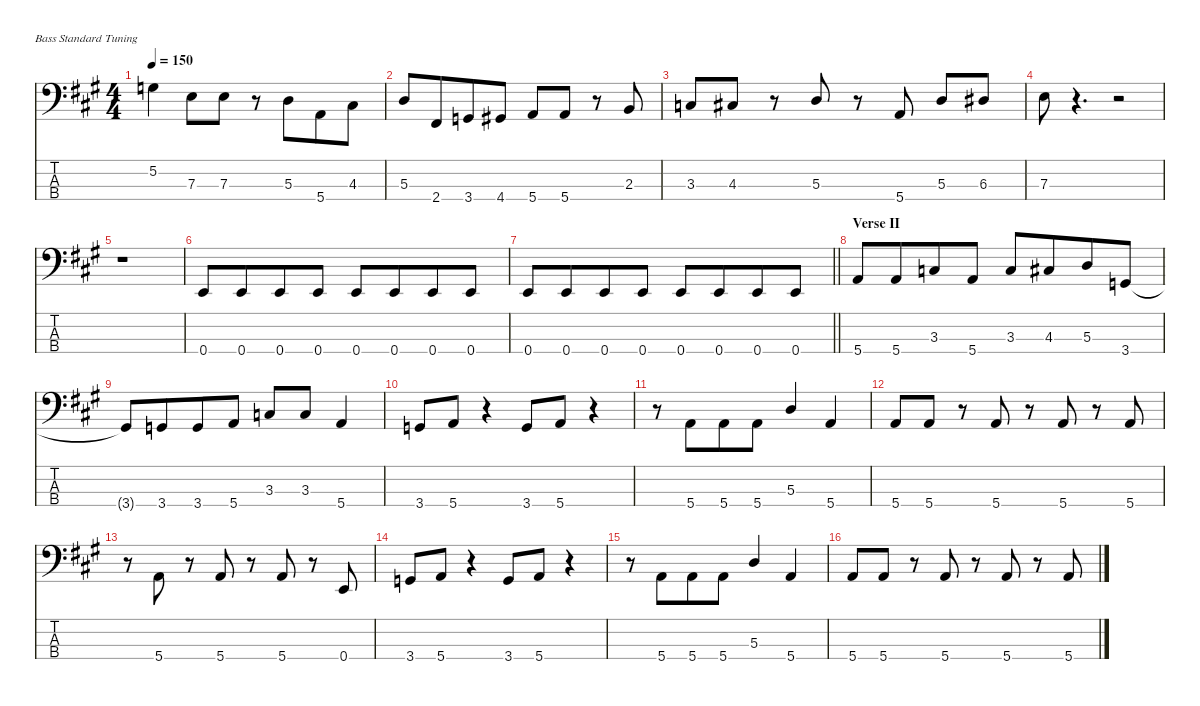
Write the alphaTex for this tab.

\defaultSystemsLayout 4
\hideDynamics
\bracketExtendMode nobrackets
\singleTrackTrackNamePolicy hidden
\multiTrackTrackNamePolicy hidden
\firstSystemTrackNameMode fullname
\firstSystemTrackNameOrientation horizontal
\otherSystemsTrackNameOrientation horizontal
\track ("Bass" "el.bs.") {instrument electricbassfinger}
\staff {score tabs}
\tuning (G2 D2 A1 E1)
\ts (4 4)
\tempo 150
\clef f4
\ks a
5.2{acc forcenatural}.4{dy f beam Down} 7.3{acc forcenatural}.8{beam Down} 7.3{acc forcenatural}.8{beam Down} r.8{beam Down} 5.3{acc forcenatural}.8{beam Up beam merge} 5.4{acc forcenatural}.8{beam Up} 4.3{acc #}.8{beam Up} |
5.3{acc forcenatural}.8{beam Up} 2.4{acc #}.8{beam Up beam merge} 3.4{acc forcenatural}.8{beam Up} 4.4{acc #}.8{beam Up} 5.4{acc forcenatural}.8{beam Up} 5.4{acc forcenatural}.8{beam Up} r.8{beam Up} 2.3{acc forcenatural}.8{beam Up} |
3.3{acc forcenatural}.8{beam Up} 4.3{acc #}.8{beam Up} r.8{beam Up} 5.3{acc forcenatural}.8{beam Up} r.8{beam Up} 5.4{acc forcenatural}.8{beam Up} 5.3{acc forcenatural}.8{beam Up} 6.3{acc #}.8{beam Up} |
7.3{acc forcenatural}.8{beam Down} r.4{d beam Down} r.2{beam Down} |
r.1{beam Down} |
0.4{acc forcenatural}.8{dy p beam Up} 0.4{acc forcenatural}.8{beam Up beam merge} 0.4{acc forcenatural}.8{beam Up} 0.4{acc forcenatural}.8{beam Up} 0.4{acc forcenatural}.8{beam Up} 0.4{acc forcenatural}.8{beam Up beam merge} 0.4{acc forcenatural}.8{dy mp beam Up} 0.4{acc forcenatural}.8{beam Up} |
\barLineRight lightlight
0.4{acc forcenatural}.8{dy mf beam Up} 0.4{acc forcenatural}.8{beam Up beam merge} 0.4{acc forcenatural}.8{dy f beam Up} 0.4{acc forcenatural}.8{beam Up} 0.4{acc forcenatural}.8{dy ff beam Up} 0.4{acc forcenatural}.8{beam Up beam merge} 0.4{acc forcenatural}.8{dy fff beam Up} 0.4{acc forcenatural}.8{beam Up} |
\section ("" "Verse II")
5.4{acc forcenatural}.8{dy f beam Up} 5.4{acc forcenatural}.8{beam Up beam merge} 3.3{acc forcenatural}.8{beam Up} 5.4{acc forcenatural}.8{beam Up} 3.3{acc forcenatural}.8{beam Up} 4.3{acc #}.8{beam Up beam merge} 5.3{acc forcenatural}.8{beam Up} 3.4{acc forcenatural}.8{beam Up} |
3.4{t acc forcenatural}.8{beam Up} 3.4{acc forcenatural}.8{beam Up beam merge} 3.4{acc forcenatural}.8{beam Up} 5.4{acc forcenatural}.8{beam Up} 3.3{acc forcenatural}.8{beam Up} 3.3{acc forcenatural}.8{beam Up} 5.4{acc forcenatural}.4{beam Up} |
3.4{acc forcenatural}.8{beam Up} 5.4{acc forcenatural}.8{beam Up} r.4{beam Up} 3.4{acc forcenatural}.8{beam Up} 5.4{acc forcenatural}.8{beam Up} r.4{beam Up} |
r.8{beam Down} 5.4{acc forcenatural}.8{beam Up beam merge} 5.4{acc forcenatural}.8{beam Up} 5.4{acc forcenatural}.8{beam Up} 5.3{acc forcenatural}.4{beam Up} 5.4{acc forcenatural}.4{beam Up} |
5.4{acc forcenatural}.8{beam Up} 5.4{acc forcenatural}.8{beam Up} r.8{beam Up} 5.4{acc forcenatural}.8{beam Up} r.8{beam Up} 5.4{acc forcenatural}.8{beam Up} r.8{beam Up} 5.4{acc forcenatural}.8{beam Up} |
r.8{beam Down} 5.4{acc forcenatural}.8{beam Up} r.8{beam Up} 5.4{acc forcenatural}.8{beam Up} r.8{beam Up} 5.4{acc forcenatural}.8{beam Up} r.8{beam Up} 0.4{acc forcenatural}.8{beam Up} |
3.4{acc forcenatural}.8{beam Up} 5.4{acc forcenatural}.8{beam Up} r.4{beam Up} 3.4{acc forcenatural}.8{beam Up} 5.4{acc forcenatural}.8{beam Up} r.4{beam Up} |
r.8{beam Down} 5.4{acc forcenatural}.8{beam Up beam merge} 5.4{acc forcenatural}.8{beam Up} 5.4{acc forcenatural}.8{beam Up} 5.3{acc forcenatural}.4{beam Up} 5.4{acc forcenatural}.4{beam Up} |
5.4{acc forcenatural}.8{beam Up} 5.4{acc forcenatural}.8{beam Up} r.8{beam Up} 5.4{acc forcenatural}.8{beam Up} r.8{beam Up} 5.4{acc forcenatural}.8{beam Up} r.8{beam Up} 5.4{acc forcenatural}.8{beam Up}
